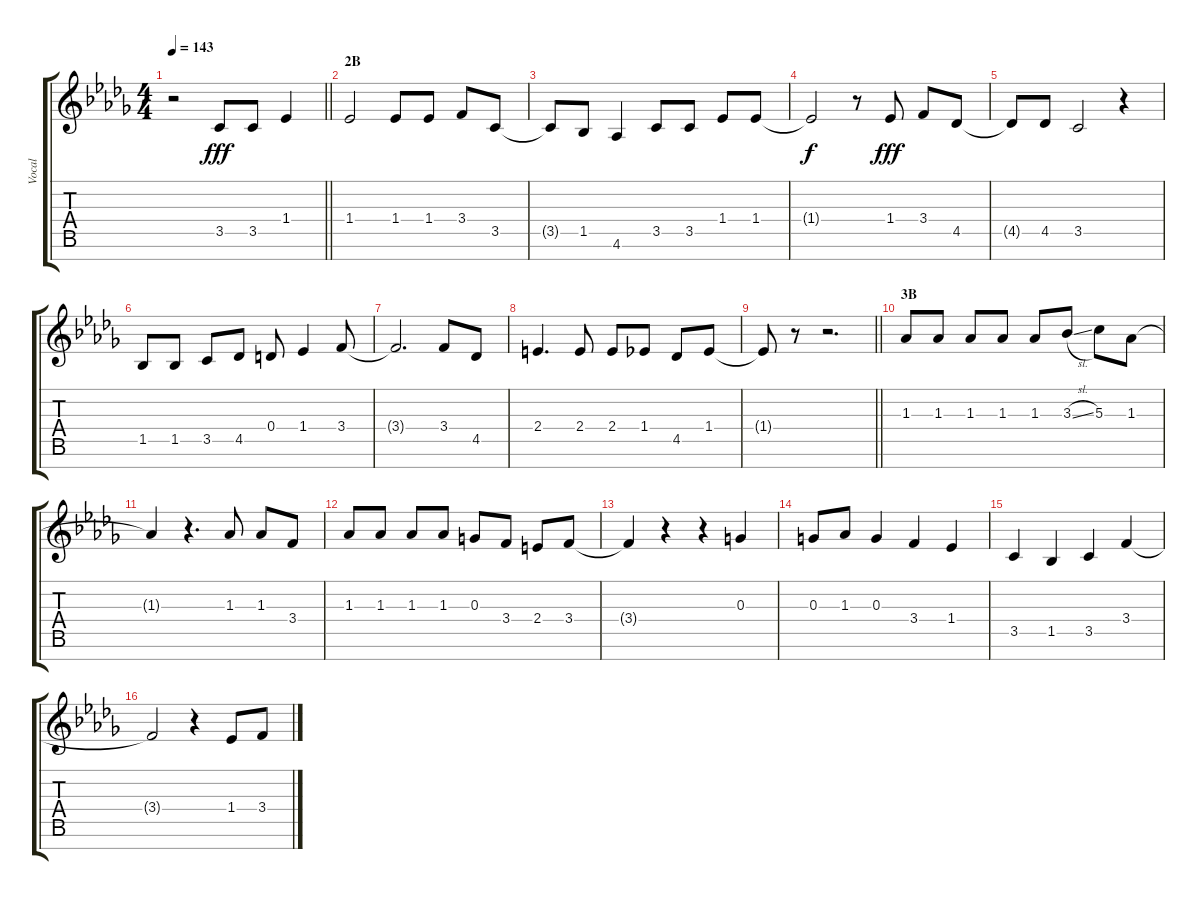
\track ("Vocal" "Vocal") {instrument voiceoohs}
\staff {score tabs}
\tuning (E5 B4 G4 D4 A3 E3 B2) {hide}
\ts (4 4)
\tempo 143
\clef g2
\barLineRight lightlight
\ks db
r.2{dy fff} 3.5.8 3.5.8 1.4.4 |
\section ("" "2B")
1.4.2 1.4.8 1.4.8 3.4.8 3.5.8 |
3.5{t}.8 1.5.8 4.6.4 3.5.8 3.5.8 1.4.8 1.4.8 |
1.4{t}.2{dy f} r.8 1.4.8{dy fff} 3.4.8 4.5.8 |
4.5{t}.8 4.5.8 3.5.2 r.4 |
1.5.8 1.5.8 3.5.8 4.5.8 0.4.8 1.4.4 3.4.8 |
3.4{t}.2{d} 3.4.8 4.5.8 |
2.4.4{d} 2.4.8 2.4.8 1.4.8 4.5.8 1.4.8 |
\barLineRight lightlight
1.4{t}.8 r.8 r.2{d} |
\section ("" "3B")
1.3.8 1.3.8 1.3.8 1.3.8 1.3.8 3.3{sl}.8 5.3.8 1.3.8 |
1.3{t}.4 r.4{d} 1.3.8 1.3.8 3.4.8 |
1.3.8 1.3.8 1.3.8 1.3.8 0.3.8 3.4.8 2.4.8 3.4.8 |
3.4{t}.4 r.4 r.4 0.3.4 |
0.3.8 1.3.8 0.3.4 3.4.4 1.4.4 |
3.5.4 1.5.4 3.5.4 3.4.4 |
3.4{t}.2 r.4 1.4.8 3.4.8
